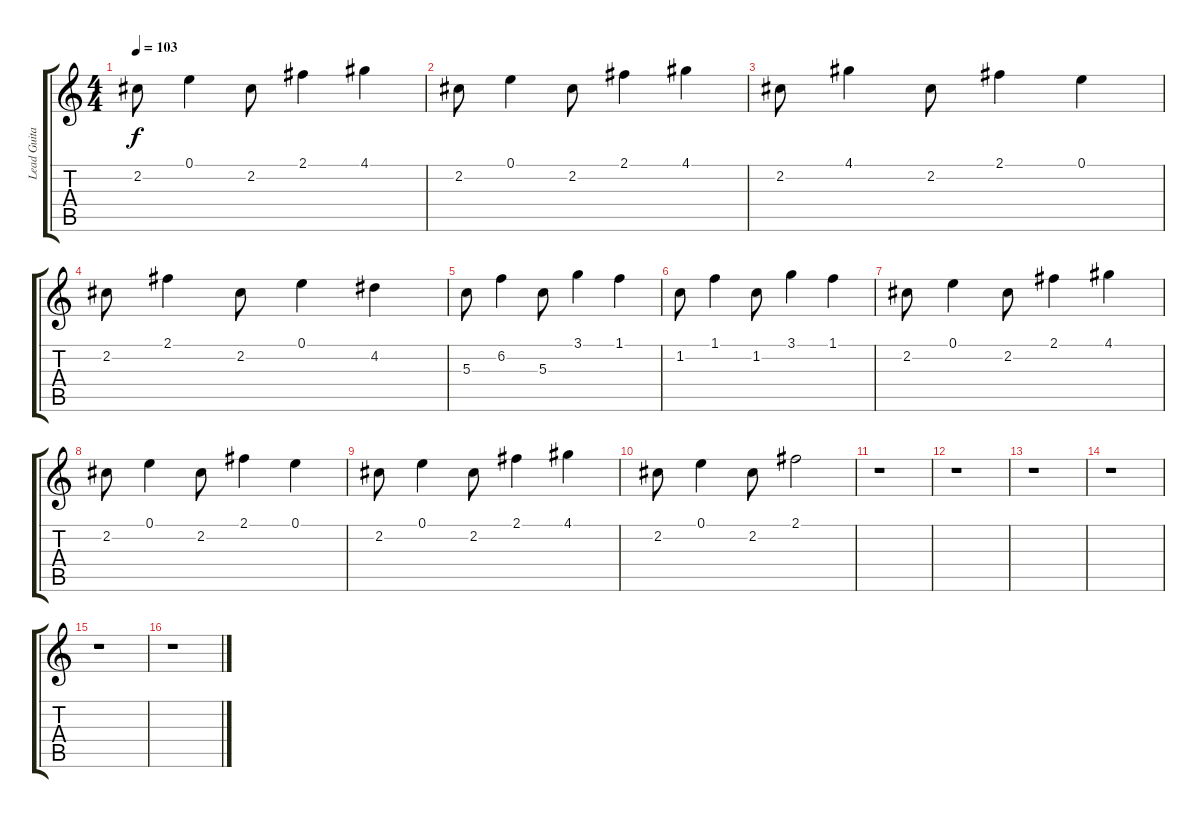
\track ("Lead Guitar" "Lead Guita") {instrument electricguitarclean}
\staff {score tabs}
\tuning (E4 B3 G3 D3 A2 E2) {hide}
\ts (4 4)
\tempo 103
\clef g2
\ks c
2.2.8{dy f} 0.1.4 2.2.8 2.1.4 4.1.4 |
2.2.8 0.1.4 2.2.8 2.1.4 4.1.4 |
2.2.8 4.1.4 2.2.8 2.1.4 0.1.4 |
2.2.8 2.1.4 2.2.8 0.1.4 4.2.4 |
5.3.8 6.2.4 5.3.8 3.1.4 1.1.4 |
1.2.8 1.1.4 1.2.8 3.1.4 1.1.4 |
2.2.8 0.1.4 2.2.8 2.1.4 4.1.4 |
2.2.8 0.1.4 2.2.8 2.1.4 0.1.4 |
2.2.8 0.1.4 2.2.8 2.1.4 4.1.4 |
2.2.8 0.1.4 2.2.8 2.1.2 |
r.1 |
r.1 |
r.1 |
r.1 |
r.1 |
r.1
